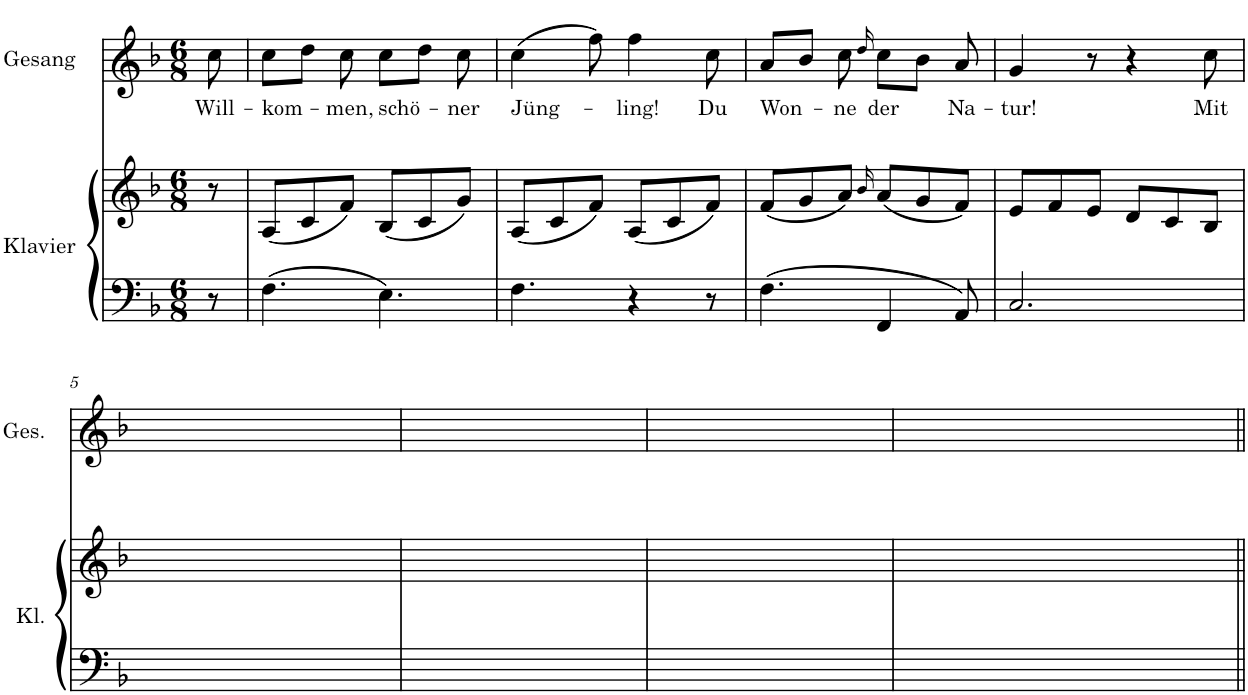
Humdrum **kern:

**kern	**kern	**kern	**text
*part2	*part2	*part1	*part1
*staff3	*staff2	*staff1	*staff1
*I"Klavier	*	*I"Gesang	*
*I'Kl.	*	*I'Ges.	*
*clefF4	*clefG2	*clefG2	*
*k[b-]	*k[b-]	*k[b-]	*
*M6/8	*M6/8	*M6/8	*
=	=	=	=
!	!	!	!LO:LY:b
8r	8r	8cc\	Will-
=1	=1	=1	=1
!	!	!	!LO:LY:b
4.F\	(8A/L	8cc\L	-kom-
.	8c/	8dd\J	.
!	!	!	!LO:LY:b
.	8f/J)	8cc\	-men,
!	!	!	!LO:LY:b
4.E\	(8B-/L	8cc\L	schö-
.	8c/	8dd\J	.
!	!	!	!LO:LY:b
.	8g/J)	8cc\	-ner
=2	=2	=2	=2
!	!	!	!LO:LY:b
4.F\	(8A/L	(4cc\	Jüng-
.	8c/	.	.
.	8f/J)	8ff\)	.
!	!	!	!LO:LY:b
4r	(8A/L	4ff\	-ling!
.	8c/	.	.
!	!	!	!LO:LY:b
8r	8f/J)	8cc\	Du
=3	=3	=3	=3
!	!	!	!LO:LY:b
4.F\	(8f/L	8a/L	Won-
.	8g/	8b-/J	.
!	!	!	!LO:LY:b
.	8a/J)	8cc\	-ne
.	16qb-/	16qdd/	.
!	!	!	!LO:LY:b
4FF/	(8a/L	8cc\L	der
.	8g/	8b-\J	.
!	!	!	!LO:LY:b
8AA/	8f/J)	8a/	-Na-
=4	=4	=4	=4
!	!	!	!LO:LY:b
2.C/	8e/L	4g/	-tur!
.	8f/	.	.
.	8e/J	8r	.
.	8d/L	4r	.
.	8c/	.	.
!	!	!	!LO:LY:b
.	8B-/J	8cc\	Mit
!!LO:LB:g=z
=5	=5	=5	=5
2.ryy	2.ryy	2.ryy	.
=6	=6	=6	=6
2.ryy	2.ryy	2.ryy	.
=7	=7	=7	=7
2.ryy	2.ryy	2.ryy	.
=8	=8	=8	=8
4ryy	4ryy	4ryy	.
8ryy	8ryy	8ryy	.
4ryy	4ryy	4ryy	.
=||	=||	=||	=||
*-	*-	*-	*-
